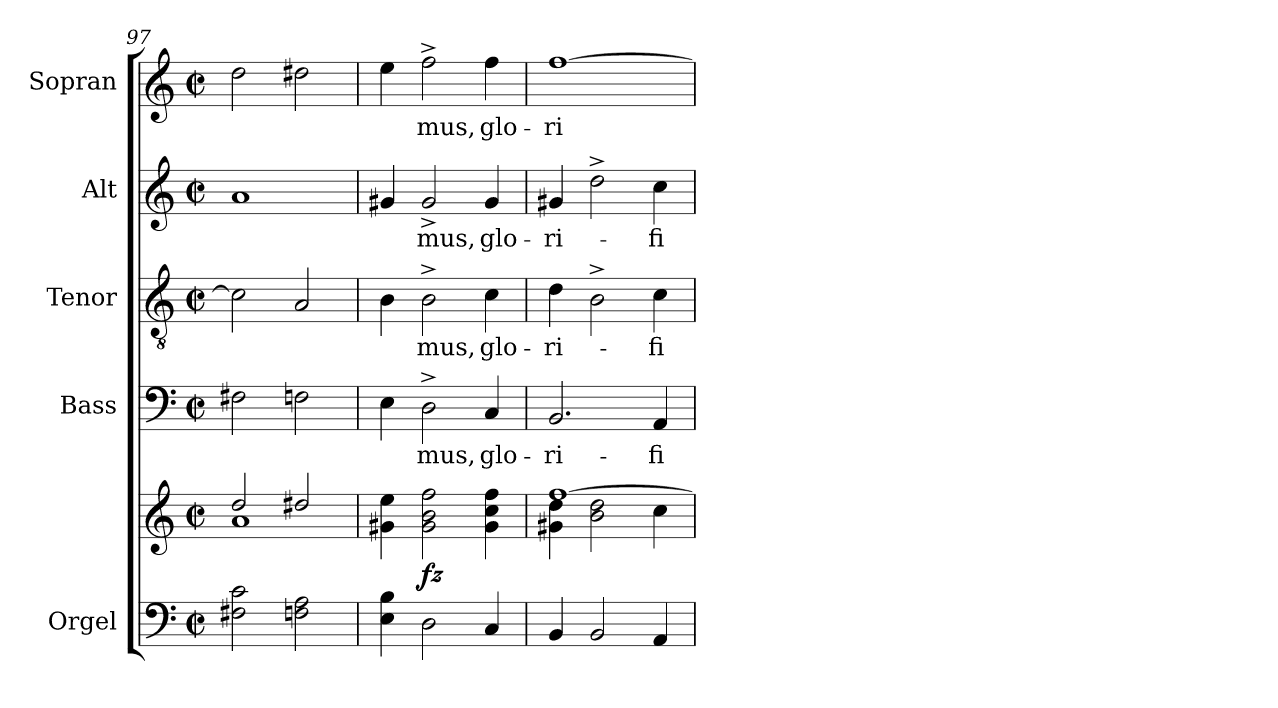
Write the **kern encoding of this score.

**kern	**kern	**dynam	**kern	**text	**kern	**text	**kern	**text	**kern	**text
*part5	*part5	*part5	*part4	*part4	*part3	*part3	*part2	*part2	*part1	*part1
*staff6	*staff5	*staff5/6	*staff4	*staff4	*staff3	*staff3	*staff2	*staff2	*staff1	*staff1
*I"Orgel	*	*	*I"Bass	*	*I"Tenor	*	*I"Alt	*	*I"Sopran	*
*I'Org.	*	*	*I'B	*	*I'T	*	*I'A	*	*I'S	*
*clefF4	*clefG2	*	*clefF4	*	*clefGv2	*	*clefG2	*	*clefG2	*
*k[]	*k[]	*	*k[]	*	*k[]	*	*k[]	*	*k[]	*
*C:	*C:	*	*C:	*	*C:	*	*C:	*	*C:	*
*M2/2	*M2/2	*	*M2/2	*	*M2/2	*	*M2/2	*	*M2/2	*
*met(c|)	*met(c|)	*	*met(c|)	*	*met(c|)	*	*met(c|)	*	*met(c|)	*
=97	=97	=97	=97	=97	=97	=97	=97	=97	=97	=97
*	*^	*	*	*	*	*	*	*	*	*
2F#X\ 2c\	2dd/	1a	.	2F#X\	.	2c\]	.	1a	.	2dd\	.
2Fn\ 2A\	2dd#X/	.	.	2Fn\	.	2A/	.	.	.	2dd#X\	.
*	*v	*v	*	*	*	*	*	*	*	*	*
=98	=98	=98	=98	=98	=98	=98	=98	=98	=98	=98
4E\ 4B\	4g#X\ 4ee\	.	4E\	.	4B\	.	4g#X/	.	4ee\	.
!	!	!LO:DY:b	!	!LO:LY:b	!	!LO:LY:b	!	!LO:LY:b	!	!LO:LY:b
2D\	2g#\ 2b\ 2ff\	fz	2D^>\	-mus,	2B^>\	-mus,	2g#^</	-mus,	2ff^>\	-mus,
!	!	!	!	!LO:LY:b	!	!LO:LY:b	!	!LO:LY:b	!	!LO:LY:b
4C/	4g#\ 4cc\ 4ff\	.	4C/	glo-	4c\	glo-	4g#/	glo-	4ff\	glo-
=99	=99	=99	=99	=99	=99	=99	=99	=99	=99	=99
*	*^	*	*	*	*	*	*	*	*	*
!	!	!	!	!	!LO:LY:b	!	!LO:LY:b	!	!LO:LY:b	!	!LO:LY:b
4BB/	[>1ff	4g#X\ 4dd\	.	2.BB/	-ri-	4d\	-ri-	4g#X/	-ri-	[1ff	-ri-
2BB/	.	2b\ 2dd\	.	.	.	2B^>\	.	2dd^>\	.	.	.
!	!	!	!	!	!LO:LY:b	!	!LO:LY:b	!	!LO:LY:b	!	!
4AA/	.	4cc\	.	4AA/	-fi-	4c\	-fi-	4cc\	-fi-	.	.
*	*v	*v	*	*	*	*	*	*	*	*	*
=	=	=	=	=	=	=	=	=	=	=
*-	*-	*-	*-	*-	*-	*-	*-	*-	*-	*-
